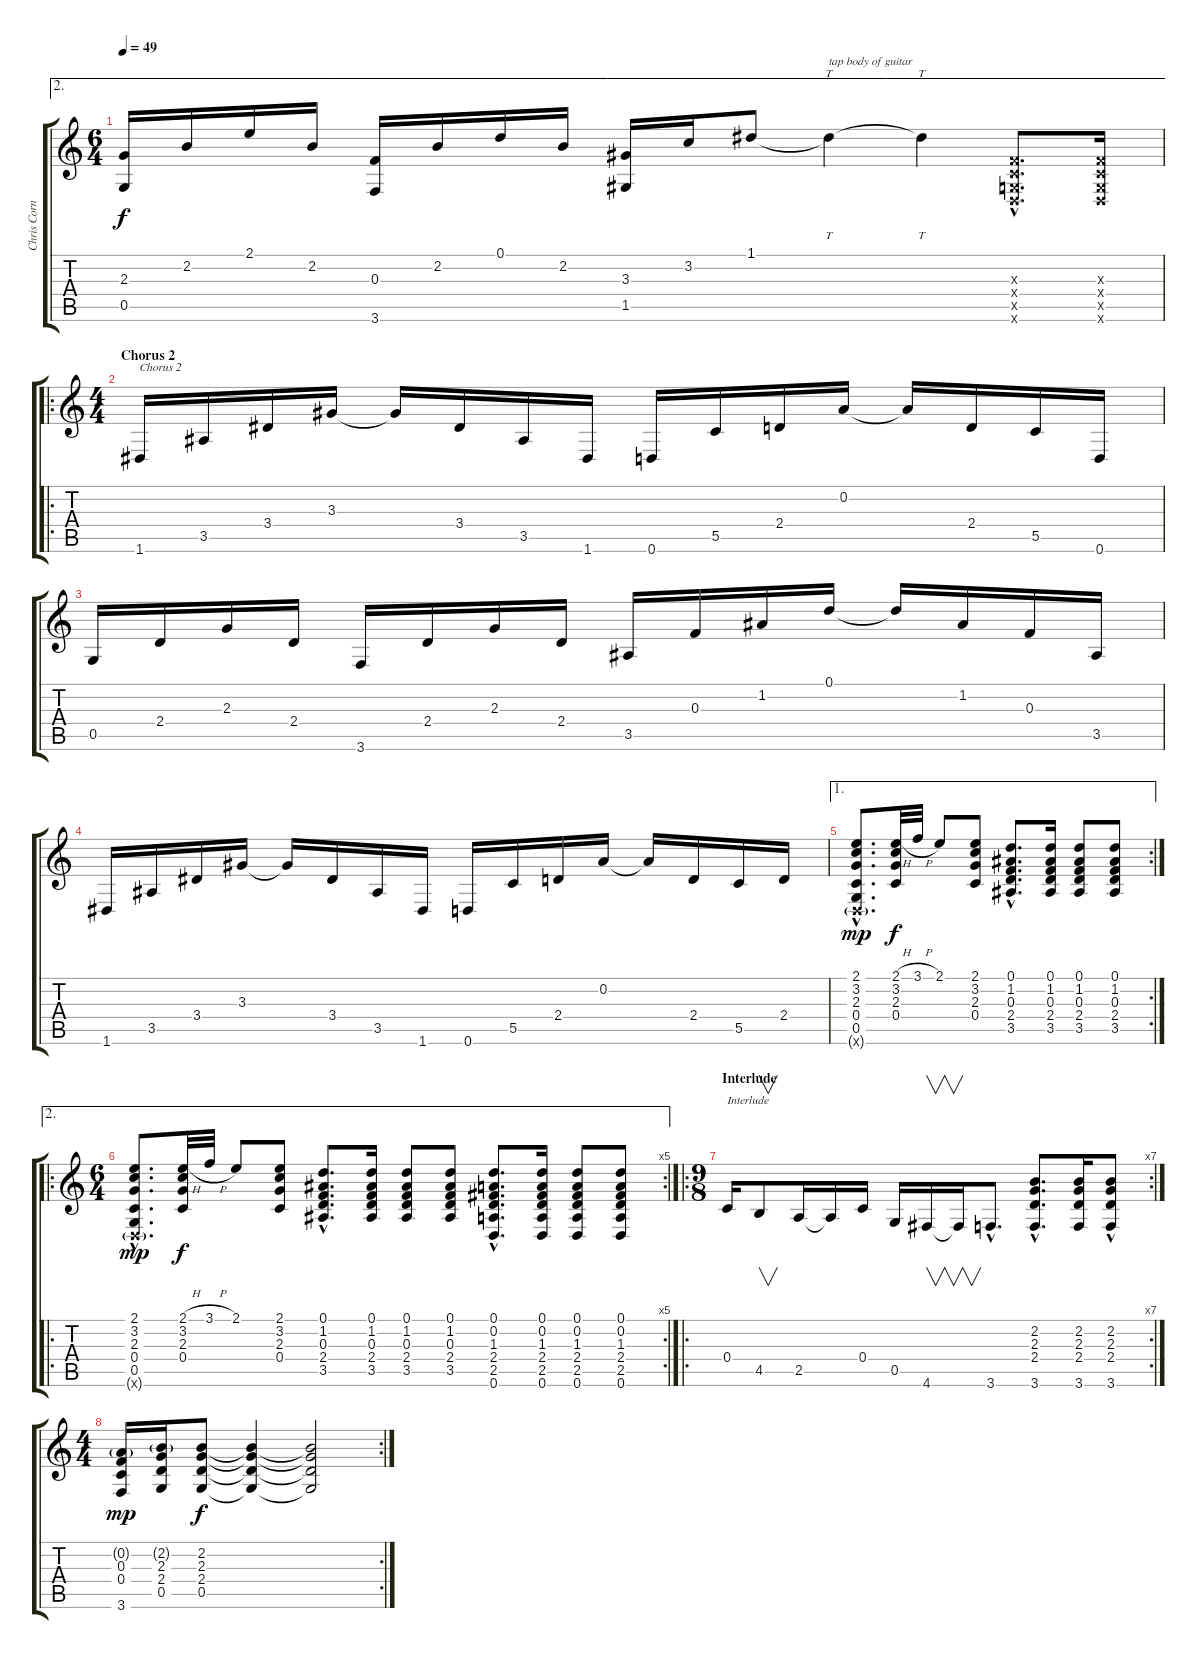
\track ("Chris Cornell" "Chris Corn") {instrument acousticguitarsteel}
\staff {score tabs}
\tuning (D4 A3 F3 C3 G2 D2) {hide}
\ae 2
\ts (6 4)
\tempo 49
\clef g2
\ks c
(2.3 0.5).16{dy f} 2.2.16 2.1.16 2.2.16 (0.3 3.6).16 2.2.16 0.1.16 2.2.16 (3.3 1.5).16 3.2.16 1.1.8 1.1{t}.4{tt txt "tap body of guitar"} 1.1{t}.4{tt} (0.3{hac x} 0.4{hac x} 0.5{hac x} 0.6{hac x}).8{d} (0.3{x} 0.4{x} 0.5{x} 0.6{x}).16 |
\ro
\ts (4 4)
\section ("" "Chorus 2")
1.6.16{txt "Chorus 2"} 3.5.16 3.4.16 3.3.16 3.3{t}.16 3.4.16 3.5.16 1.6.16 0.6.16 5.5.16 2.4.16 0.2.16 0.2{t}.16 2.4.16 5.5.16 0.6.16 |
0.5.16 2.4.16 2.3.16 2.4.16 3.6.16 2.4.16 2.3.16 2.4.16 3.5.16 0.3.16 1.2.16 0.1.16 0.1{t}.16 1.2.16 0.3.16 3.5.16 |
1.6.16 3.5.16 3.4.16 3.3.16 3.3{t}.16 3.4.16 3.5.16 1.6.16 0.6.16 5.5.16 2.4.16 0.2.16 0.2{t}.16 2.4.16 5.5.16 2.4.16 |
\ae 1
\rc 2
(2.1{hac} 3.2{hac} 2.3{hac} 0.4{hac} 0.5{hac} 0.6{g hac x}).8{d dy mp} (2.1{h} 3.2 2.3 0.4).32{dy f} 3.1{h}.32 2.1.8 (2.1 3.2 2.3 0.4).8 (0.1{hac} 1.2{hac} 0.3{hac} 2.4{hac} 3.5{hac}).8{d} (0.1 1.2 0.3 2.4 3.5).16 (0.1 1.2 0.3 2.4 3.5).8 (0.1 1.2 0.3 2.4 3.5).8 |
\ae 2
\ro
\rc 5
\ts (6 4)
(2.1{hac} 3.2{hac} 2.3{hac} 0.4{hac} 0.5{hac} 0.6{g hac x}).8{d dy mp} (2.1{h} 3.2 2.3 0.4).32{dy f} 3.1{h}.32 2.1.8 (2.1 3.2 2.3 0.4).8 (0.1{hac} 1.2{hac} 0.3{hac} 2.4{hac} 3.5{hac}).8{d} (0.1 1.2 0.3 2.4 3.5).16 (0.1 1.2 0.3 2.4 3.5).8 (0.1 1.2 0.3 2.4 3.5).8 (0.1{hac} 0.2{hac} 1.3{hac} 2.4{hac} 2.5{hac} 0.6{hac}).8{d} (0.1 0.2 1.3 2.4 2.5 0.6).16 (0.1 0.2 1.3 2.4 2.5 0.6).8 (0.1 0.2 1.3 2.4 2.5 0.6).8 |
\ro
\rc 7
\ts (9 8)
\section ("" "Interlude")
0.4.16{txt "Interlude"} 4.5.8{v} 2.5.16 2.5{t}.16 0.4.16 0.5.16 4.6.16{v} 4.6{t}.16{v} 3.6{hac}.8{d} (2.2{hac} 2.3{hac} 2.4{hac} 3.6{hac}).8{d} (2.2 2.3 2.4 3.6).16 (2.2{hac} 2.3{hac} 2.4{hac} 3.6{hac}).8 |
\rc 2
\ts (4 4)
(0.2{g} 0.3 0.4 3.6).16{dy mp} (2.2{g} 2.3 2.4 0.5).16 (2.2 2.3 2.4 0.5).8{dy f} (2.2{t} 2.3{t} 2.4{t} 0.5{t}).4 (2.2{t} 2.3{t} 2.4{t} 0.5{t}).2
